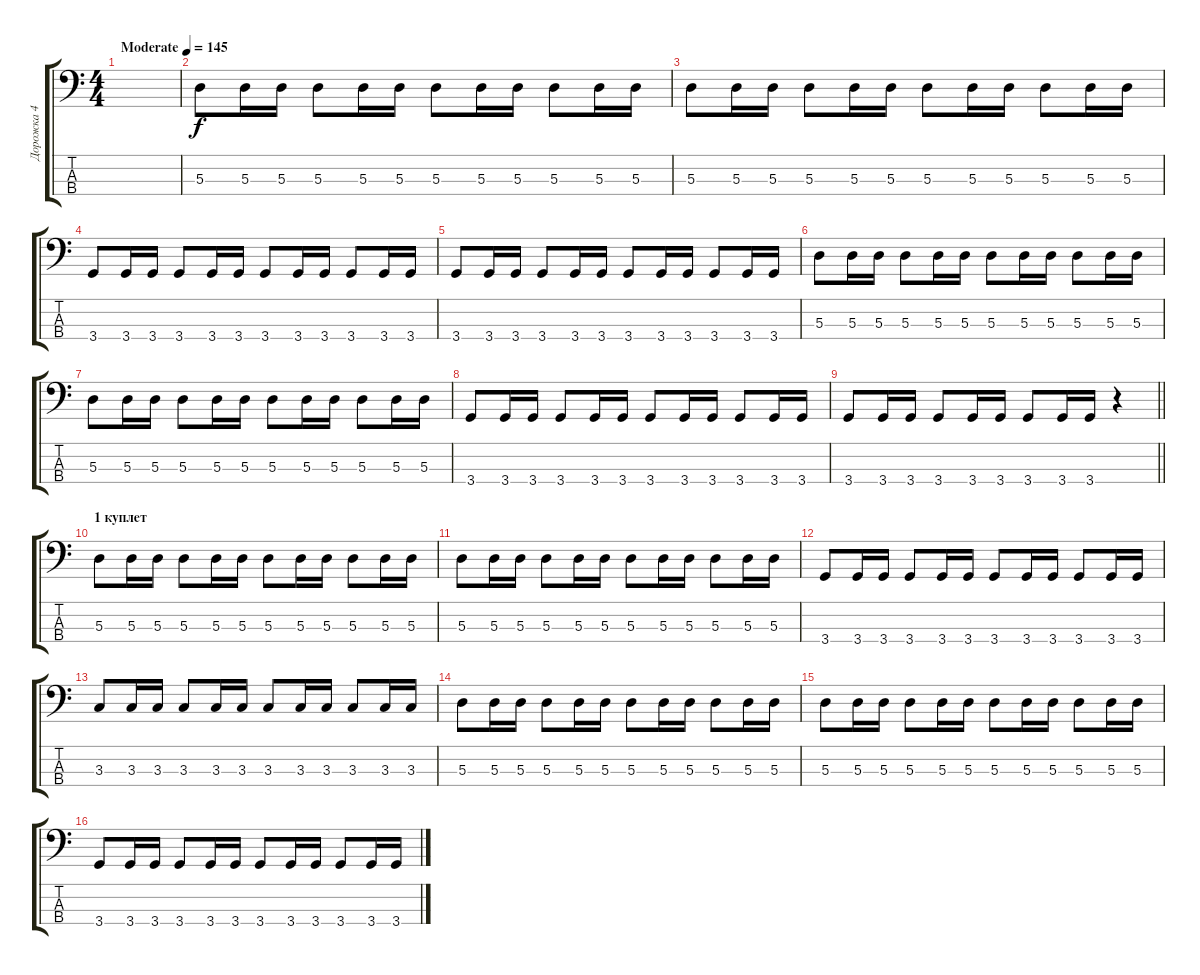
\track ("Дорожка 4" "Дорожка 4") {instrument electricbassfinger}
\staff {score tabs}
\tuning (G2 D2 A1 E1) {hide}
\ts (4 4)
\tempo (145 "Moderate")
\clef f4
\ks c
|
5.3.8 5.3.16 5.3.16 5.3.8 5.3.16 5.3.16 5.3.8 5.3.16 5.3.16 5.3.8 5.3.16 5.3.16 |
5.3.8 5.3.16 5.3.16 5.3.8 5.3.16 5.3.16 5.3.8 5.3.16 5.3.16 5.3.8 5.3.16 5.3.16 |
3.4.8 3.4.16 3.4.16 3.4.8 3.4.16 3.4.16 3.4.8 3.4.16 3.4.16 3.4.8 3.4.16 3.4.16 |
3.4.8 3.4.16 3.4.16 3.4.8 3.4.16 3.4.16 3.4.8 3.4.16 3.4.16 3.4.8 3.4.16 3.4.16 |
5.3.8 5.3.16 5.3.16 5.3.8 5.3.16 5.3.16 5.3.8 5.3.16 5.3.16 5.3.8 5.3.16 5.3.16 |
5.3.8 5.3.16 5.3.16 5.3.8 5.3.16 5.3.16 5.3.8 5.3.16 5.3.16 5.3.8 5.3.16 5.3.16 |
3.4.8 3.4.16 3.4.16 3.4.8 3.4.16 3.4.16 3.4.8 3.4.16 3.4.16 3.4.8 3.4.16 3.4.16 |
\barLineRight lightlight
3.4.8 3.4.16 3.4.16 3.4.8 3.4.16 3.4.16 3.4.8 3.4.16 3.4.16 r.4 |
\section ("" "1 куплет")
5.3.8 5.3.16 5.3.16 5.3.8 5.3.16 5.3.16 5.3.8 5.3.16 5.3.16 5.3.8 5.3.16 5.3.16 |
5.3.8 5.3.16 5.3.16 5.3.8 5.3.16 5.3.16 5.3.8 5.3.16 5.3.16 5.3.8 5.3.16 5.3.16 |
3.4.8 3.4.16 3.4.16 3.4.8 3.4.16 3.4.16 3.4.8 3.4.16 3.4.16 3.4.8 3.4.16 3.4.16 |
3.3.8 3.3.16 3.3.16 3.3.8 3.3.16 3.3.16 3.3.8 3.3.16 3.3.16 3.3.8 3.3.16 3.3.16 |
5.3.8 5.3.16 5.3.16 5.3.8 5.3.16 5.3.16 5.3.8 5.3.16 5.3.16 5.3.8 5.3.16 5.3.16 |
5.3.8 5.3.16 5.3.16 5.3.8 5.3.16 5.3.16 5.3.8 5.3.16 5.3.16 5.3.8 5.3.16 5.3.16 |
3.4.8 3.4.16 3.4.16 3.4.8 3.4.16 3.4.16 3.4.8 3.4.16 3.4.16 3.4.8 3.4.16 3.4.16
